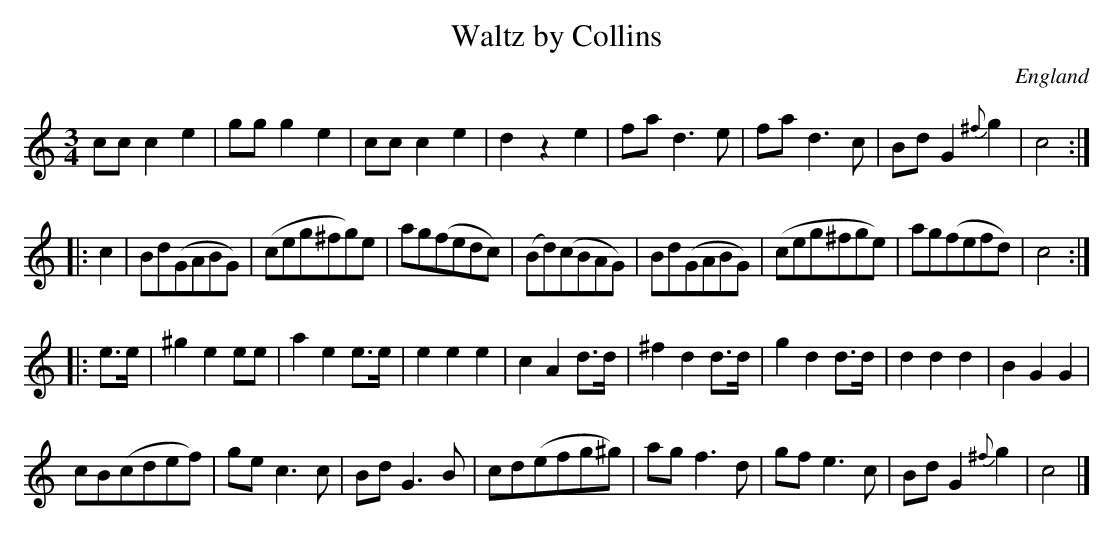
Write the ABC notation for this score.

X:1
T:Waltz by Collins
L:1/8
M:3/4
O:England
K:C major
cc c2 e2 | gg g2e2 | cc c2     e2 | d2 z2 e2 | \
fa d3  e | fa d3 c | Bd G2 {^f}g2 | c4 ::
c2 | \
Bd(GABG) | (ceg^fg)e | ag(fedc) | (Bd)(cBAG) | \
Bd(GABG) | (ceg^fge) | ag(fefd) | c4 ::
e>e | \
^g2 e2  ee | a2 e2 e>e | e2 e2 e2 | c2 A2 d>d | \
^f2 d2 d>d | g2 d2 d>d | d2 d2 d2 | B2 G2 G2  |
cB(cdef) | ge c3 c | Bd G3     B  | cd(efg^g) | \
ag f3  d | gfe3  c | Bd G2 {^f}g2 | c4 |]
